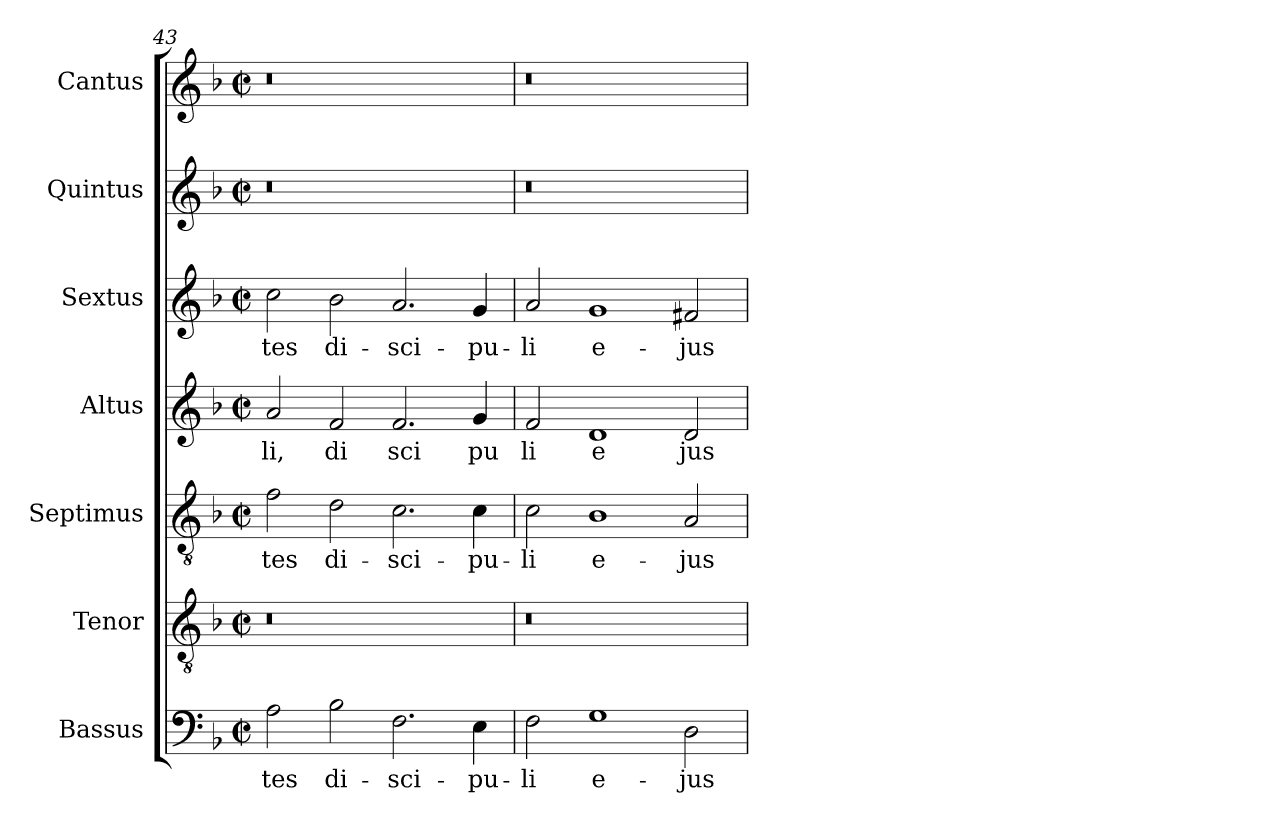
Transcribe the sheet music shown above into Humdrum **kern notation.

**kern	**text	**kern	**kern	**text	**kern	**text	**kern	**text	**kern	**kern
*part7	*part7	*part6	*part5	*part5	*part4	*part4	*part3	*part3	*part2	*part1
*staff7	*staff7	*staff6	*staff5	*staff5	*staff4	*staff4	*staff3	*staff3	*staff2	*staff1
*I"Bassus	*	*I"Tenor	*I"Septimus	*	*I"Altus	*	*I"Sextus	*	*I"Quintus	*I"Cantus
*clefF4	*	*clefGv2	*clefGv2	*	*clefG2	*	*clefG2	*	*clefG2	*clefG2
*k[b-]	*	*k[b-]	*k[b-]	*	*k[b-]	*	*k[b-]	*	*k[b-]	*k[b-]
*F:	*	*F:	*F:	*	*F:	*	*F:	*	*F:	*F:
*M2/2	*	*M2/2	*M2/2	*	*M2/2	*	*M2/2	*	*M2/2	*M2/2
*met(c|)	*	*met(c|)	*met(c|)	*	*met(c|)	*	*met(c|)	*	*met(c|)	*met(c|)
=43	=43	=43	=43	=43	=43	=43	=43	=43	=43	=43
!	!LO:LY:b:cj	!	!	!LO:LY:b:cj	!	!LO:LY:b:cj	!	!LO:LY:b:cj	!	!
2A\	-tes	0r	2f\	-tes	2a/	li,	2cc\	-tes	0r	0r
!	!LO:LY:b:cj	!	!	!LO:LY:b:cj	!	!LO:LY:b:cj	!	!LO:LY:b:cj	!	!
2B-\	di-	.	2d\	di-	2f/	di	2b-\	di-	.	.
!	!LO:LY:b:cj	!	!	!LO:LY:b:cj	!	!LO:LY:b:cj	!	!LO:LY:b:cj	!	!
2.F\	-sci-	.	2.c\	-sci-	2.f/	sci	2.a/	-sci-	.	.
!	!LO:LY:b:cj	!	!	!LO:LY:b:cj	!	!LO:LY:b:cj	!	!LO:LY:b:cj	!	!
4E\	-pu-	.	4c\	-pu-	4g/	pu	4g/	-pu-	.	.
=44	=44	=44	=44	=44	=44	=44	=44	=44	=44	=44
!	!LO:LY:b:cj	!	!	!LO:LY:b:cj	!	!LO:LY:b:cj	!	!LO:LY:b:cj	!	!
2F\	-li	0r	2c\	-li	2f/	li	2a/	-li	0r	0r
!	!LO:LY:b:cj	!	!	!LO:LY:b:cj	!	!LO:LY:b:cj	!	!LO:LY:b:cj	!	!
1G	e-	.	1B-	e-	1d	e	1g	e-	.	.
!	!LO:LY:b:cj	!	!	!LO:LY:b:cj	!	!LO:LY:b:cj	!	!LO:LY:b:cj	!	!
2D\	-jus	.	2A/	-jus	2d/	jus	2f#X/	-jus	.	.
=	=	=	=	=	=	=	=	=	=	=
*-	*-	*-	*-	*-	*-	*-	*-	*-	*-	*-
